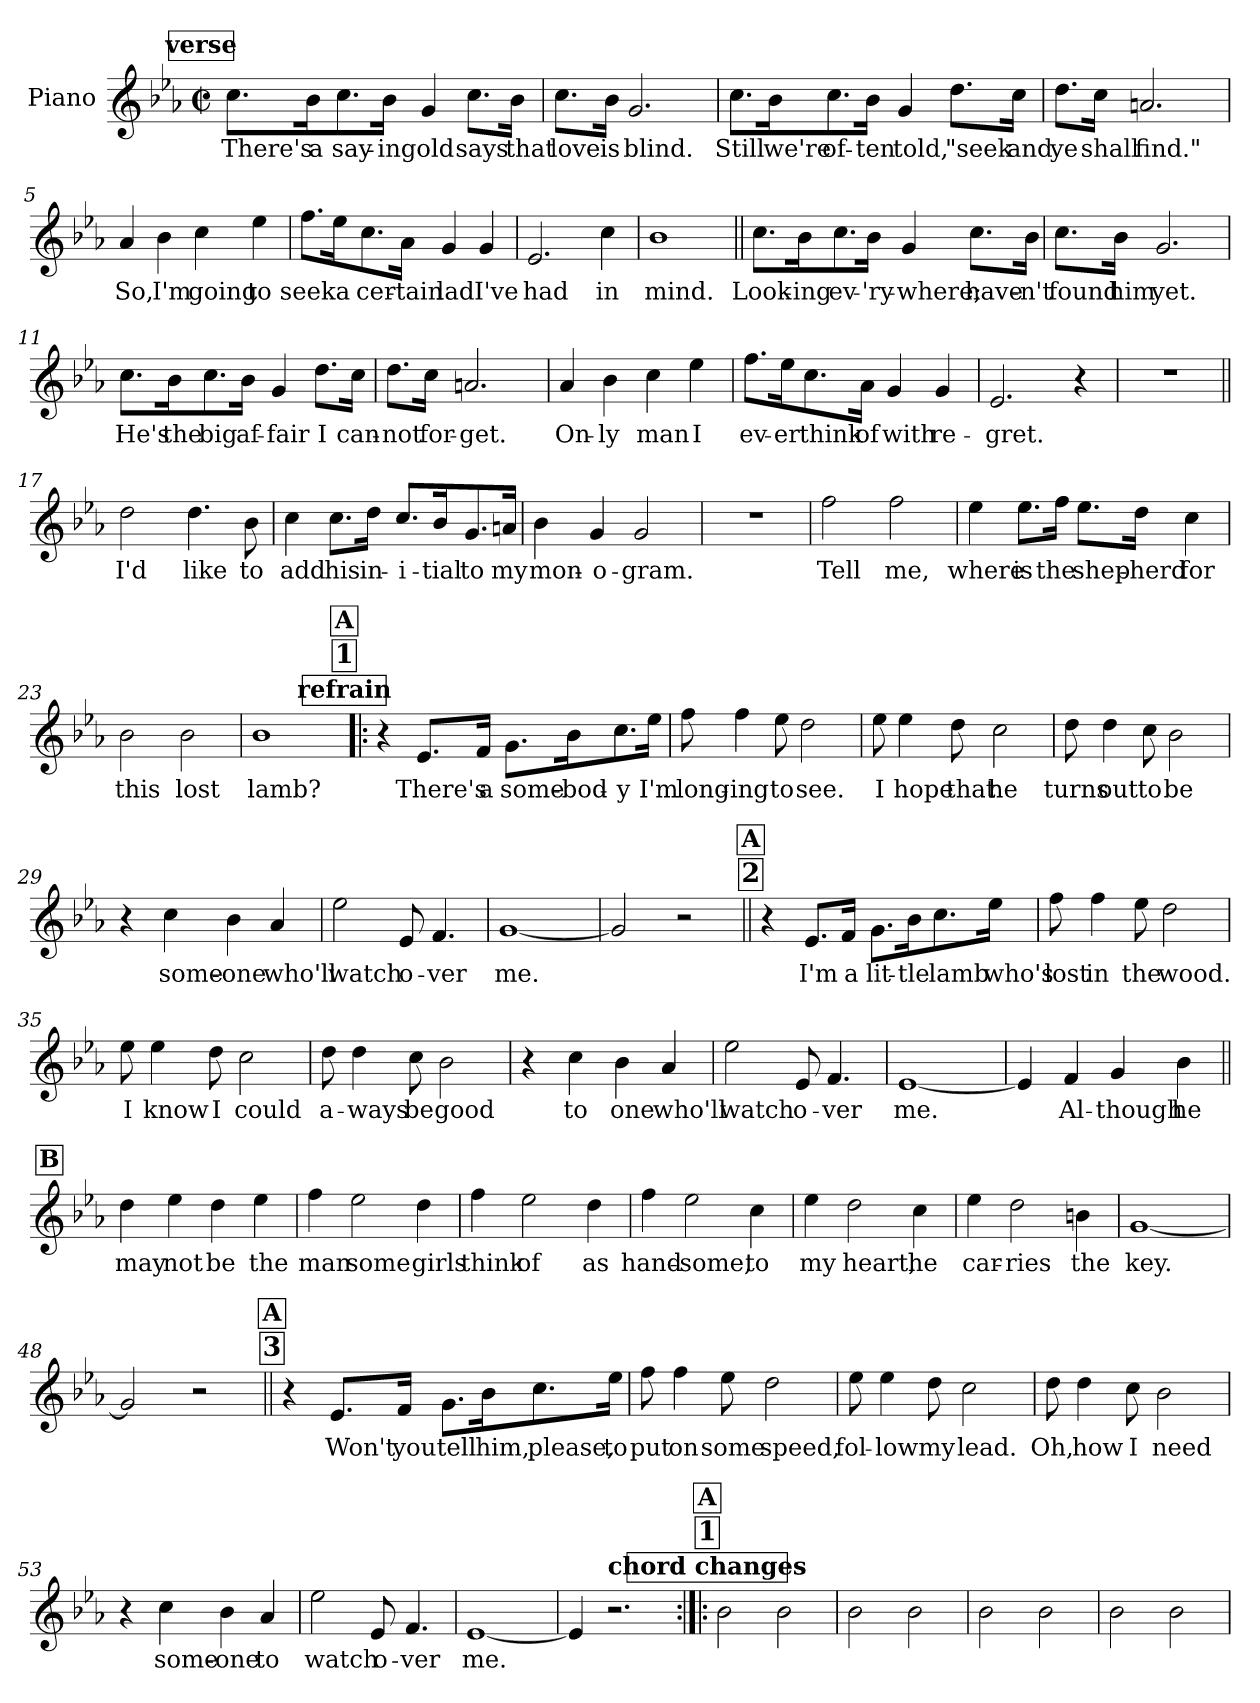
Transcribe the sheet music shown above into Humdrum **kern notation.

**kern	**text
*part1	*part1
*staff1	*staff1
*I"Piano	*
*I'Pno.	*
*clefG2	*
*k[b-e-a-]	*
*M2/2	*
*met(c|)	*
*MM120	*
!!LO:REH:place=s1:a:fs=12:t=verse
=1	=1
!	!LO:LY:b
8.cc\L	There's
!	!LO:LY:b
16b-\K	a
!	!LO:LY:b
8.cc\	say-
!	!LO:LY:b
16b-\Jk	-ing
!	!LO:LY:b
4g/	old
!	!LO:LY:b
8.cc\L	says
!	!LO:LY:b
16b-\Jk	that
=2	=2
!	!LO:LY:b
8.cc\L	love
!	!LO:LY:b
16b-\Jk	is
!	!LO:LY:b
2.g/	blind.
=3	=3
!	!LO:LY:b
8.cc\L	Still
!	!LO:LY:b
16b-\K	we're
!	!LO:LY:b
8.cc\	of-
!	!LO:LY:b
16b-\Jk	-ten
!	!LO:LY:b
4g/	told,
!	!LO:LY:b
8.dd\L	"seek
!	!LO:LY:b
16cc\Jk	and
=4	=4
!	!LO:LY:b
8.dd\L	ye
!	!LO:LY:b
16cc\Jk	shall
!	!LO:LY:b
2.an/	find."
!!LO:LB:g=z
=5	=5
!	!LO:LY:b
4a-i/	So,
!	!LO:LY:b
4b-\	I'm
!	!LO:LY:b
4cc\	going
!	!LO:LY:b
4ee-\	to
=6	=6
!	!LO:LY:b
8.ff\L	seek
!	!LO:LY:b
16ee-\K	a
!	!LO:LY:b
8.cc\	cer-
!	!LO:LY:b
16a-\Jk	-tain
!	!LO:LY:b
4g/	lad
!	!LO:LY:b
4g/	I've
=7	=7
!	!LO:LY:b
2.e-/	had
!	!LO:LY:b
4cc\	in
=8	=8
!	!LO:LY:b
1b-	mind.
!!LO:LB:g=z
=9||	=9||
!	!LO:LY:b
8.cc\L	Look-
!	!LO:LY:b
16b-\K	-ing
!	!LO:LY:b
8.cc\	ev-
!	!LO:LY:b
16b-\Jk	-'ry-
!	!LO:LY:b
4g/	-where;
!	!LO:LY:b
8.cc\L	have-
!	!LO:LY:b
16b-\Jk	-n't
=10	=10
!	!LO:LY:b
8.cc\L	found
!	!LO:LY:b
16b-\Jk	him
!	!LO:LY:b
2.g/	yet.
=11	=11
!	!LO:LY:b
8.cc\L	He's
!	!LO:LY:b
16b-\K	the
!	!LO:LY:b
8.cc\	big
!	!LO:LY:b
16b-\Jk	af-
!	!LO:LY:b
4g/	-fair
!	!LO:LY:b
8.dd\L	I
!	!LO:LY:b
16cc\Jk	can-
=12	=12
!	!LO:LY:b
8.dd\L	-not
!	!LO:LY:b
16cc\Jk	for-
!	!LO:LY:b
2.an/	-get.
!!LO:LB:g=z
=13	=13
!	!LO:LY:b
4a-i/	On-
!	!LO:LY:b
4b-\	-ly
!	!LO:LY:b
4cc\	man
!	!LO:LY:b
4ee-\	I
=14	=14
!	!LO:LY:b
8.ff\L	ev-
!	!LO:LY:b
16ee-\K	-er
!	!LO:LY:b
8.cc\	think
!	!LO:LY:b
16a-\Jk	of
!	!LO:LY:b
4g/	with
!	!LO:LY:b
4g/	re-
=15	=15
!	!LO:LY:b
2.e-/	-gret.
4r	.
=16	=16
1r	.
!!LO:LB:g=z
=17||	=17||
!	!LO:LY:b
2dd\	I'd
!	!LO:LY:b
4.dd\	like
!	!LO:LY:b
8b-\	to
=18	=18
!	!LO:LY:b
4cc\	add
!	!LO:LY:b
8.cc\L	his
!	!LO:LY:b
16dd\Jk	in-
!	!LO:LY:b
8.cc/L	-i-
!	!LO:LY:b
16b-/K	-tial
!	!LO:LY:b
8.g/	to
!	!LO:LY:b
16an/Jk	my
=19	=19
!	!LO:LY:b
4b-\	mon-
!	!LO:LY:b
4g/	-o-
!	!LO:LY:b
2g/	-gram.
=20	=20
1r	.
!!LO:LB:g=z
=21	=21
!	!LO:LY:b
2ff\	Tell
!	!LO:LY:b
2ff\	me,
=22	=22
!	!LO:LY:b
4ee-\	where
!	!LO:LY:b
8.ee-\L	is
!	!LO:LY:b
16ff\Jk	the
!	!LO:LY:b
8.ee-\L	shep-
!	!LO:LY:b
16dd\Jk	-herd
!	!LO:LY:b
4cc\	for
=23	=23
!	!LO:LY:b
2b-\	this
!	!LO:LY:b
2b-\	lost
=24	=24
!	!LO:LY:b
1b-	lamb?
!!LO:PB:g=z
!!LO:REH:place=s1:a:fs=12:t=refrain
!!LO:REH:place=s1:a:t=1
!!LO:REH:place=s1:a:fs=12:t=A
=25!|:	=25!|:
4r	.
*MM120	*
!	!LO:LY:b
8.e-/L	There's
!	!LO:LY:b
16f/Jk	a
!	!LO:LY:b
8.g\L	some-
!	!LO:LY:b
16b-\K	-bod-
!	!LO:LY:b
8.cc\	-y
!	!LO:LY:b
16ee-\Jk	I'm
=26	=26
!	!LO:LY:b
8ff\	long-
!	!LO:LY:b
4ff\	-ing
!	!LO:LY:b
8ee-\	to
!	!LO:LY:b
2dd\	see.
=27	=27
!	!LO:LY:b
8ee-\	I
!	!LO:LY:b
4ee-\	hope
!	!LO:LY:b
8dd\	that
!	!LO:LY:b
2cc\	he
=28	=28
!	!LO:LY:b
8dd\	turns
!	!LO:LY:b
4dd\	out
!	!LO:LY:b
8cc\	to
!	!LO:LY:b
2b-\	be
!!LO:LB:g=z
=29	=29
4r	.
!	!LO:LY:b
4cc\	some-
!	!LO:LY:b
4b-\	-one
!	!LO:LY:b
4a-/	who'll
=30	=30
!	!LO:LY:b
2ee-\	watch
!	!LO:LY:b
8e-/	o-
!	!LO:LY:b
4.f/	-ver
=31	=31
!	!LO:LY:b
[1g	me.
=32	=32
2g/]	.
2r	.
!!LO:LB:g=z
!!LO:REH:place=s1:a:t=2
!!LO:REH:place=s1:a:fs=12:t=A
=33||	=33||
4r	.
!	!LO:LY:b
8.e-/L	I'm
!	!LO:LY:b
16f/Jk	a
!	!LO:LY:b
8.g\L	lit-
!	!LO:LY:b
16b-\K	-tle
!	!LO:LY:b
8.cc\	lamb
!	!LO:LY:b
16ee-\Jk	who's
=34	=34
!	!LO:LY:b
8ff\	lost
!	!LO:LY:b
4ff\	in
!	!LO:LY:b
8ee-\	the
!	!LO:LY:b
2dd\	wood.
=35	=35
!	!LO:LY:b
8ee-\	I
!	!LO:LY:b
4ee-\	know
!	!LO:LY:b
8dd\	I
!	!LO:LY:b
2cc\	could
=36	=36
!	!LO:LY:b
8dd\	a-
!	!LO:LY:b
4dd\	-ways
!	!LO:LY:b
8cc\	be
!	!LO:LY:b
2b-\	good
!!LO:LB:g=z
=37	=37
4r	.
!	!LO:LY:b
4cc\	to
!	!LO:LY:b
4b-\	one
!	!LO:LY:b
4a-/	who'll
=38	=38
!	!LO:LY:b
2ee-\	watch
!	!LO:LY:b
8e-/	o-
!	!LO:LY:b
4.f/	-ver
=39	=39
!	!LO:LY:b
[1e-	me.
=40	=40
4e-/]	.
!	!LO:LY:b
4f/	Al-
!	!LO:LY:b
4g/	-though
!	!LO:LY:b
4b-\	he
!!LO:LB:g=z
!!LO:REH:place=s1:a:fs=12:t=B
=41||	=41||
!	!LO:LY:b
4dd\	may
!	!LO:LY:b
4ee-\	not
!	!LO:LY:b
4dd\	be
!	!LO:LY:b
4ee-\	the
=42	=42
!	!LO:LY:b
4ff\	man
!	!LO:LY:b
2ee-\	some
!	!LO:LY:b
4dd\	girls
=43	=43
!	!LO:LY:b
4ff\	think
!	!LO:LY:b
2ee-\	of
!	!LO:LY:b
4dd\	as
=44	=44
!	!LO:LY:b
4ff\	hand-
!	!LO:LY:b
2ee-\	-some,
!	!LO:LY:b
4cc\	to
!!LO:LB:g=z
=45	=45
!	!LO:LY:b
4ee-\	my
!	!LO:LY:b
2dd\	heart,
!	!LO:LY:b
4cc\	he
=46	=46
!	!LO:LY:b
4ee-\	car-
!	!LO:LY:b
2dd\	-ries
!	!LO:LY:b
4bn\	the
=47	=47
!	!LO:LY:b
[1g	key.
=48	=48
2g/]	.
2r	.
!!LO:LB:g=z
!!LO:REH:place=s1:a:t=3
!!LO:REH:place=s1:a:fs=12:t=A
=49||	=49||
4r	.
!	!LO:LY:b
8.e-/L	Won't
!	!LO:LY:b
16f/Jk	you
!	!LO:LY:b
8.g\L	tell
!	!LO:LY:b
16b-\K	him,
!	!LO:LY:b
8.cc\	please,
!	!LO:LY:b
16ee-\Jk	to
=50	=50
!	!LO:LY:b
8ff\	put
!	!LO:LY:b
4ff\	on
!	!LO:LY:b
8ee-\	some
!	!LO:LY:b
2dd\	speed,
=51	=51
!	!LO:LY:b
8ee-\	fol-
!	!LO:LY:b
4ee-\	-low
!	!LO:LY:b
8dd\	my
!	!LO:LY:b
2cc\	lead.
=52	=52
!	!LO:LY:b
8dd\	Oh,
!	!LO:LY:b
4dd\	how
!	!LO:LY:b
8cc\	I
!	!LO:LY:b
2b-\	need
!!LO:LB:g=z
=53	=53
4r	.
!	!LO:LY:b
4cc\	some-
!	!LO:LY:b
4b-\	-one
!	!LO:LY:b
4a-/	to
=54	=54
!	!LO:LY:b
2ee-\	watch
!	!LO:LY:b
8e-/	o-
!	!LO:LY:b
4.f/	-ver
=55	=55
!	!LO:LY:b
[1e-	me.
=56	=56
4e-/]	.
2.r	.
!!LO:PB:g=z
!!LO:REH:place=s1:a:fs=12:t=chord changes
!!LO:REH:place=s1:a:t=1
!!LO:REH:place=s1:a:fs=12:t=A
=57:|!|:	=57:|!|:
2b-	.
2b-	.
=58	=58
2b-	.
2b-	.
=59	=59
2b-	.
2b-	.
=60	=60
2b-	.
2b-	.
=	=
*-	*-
